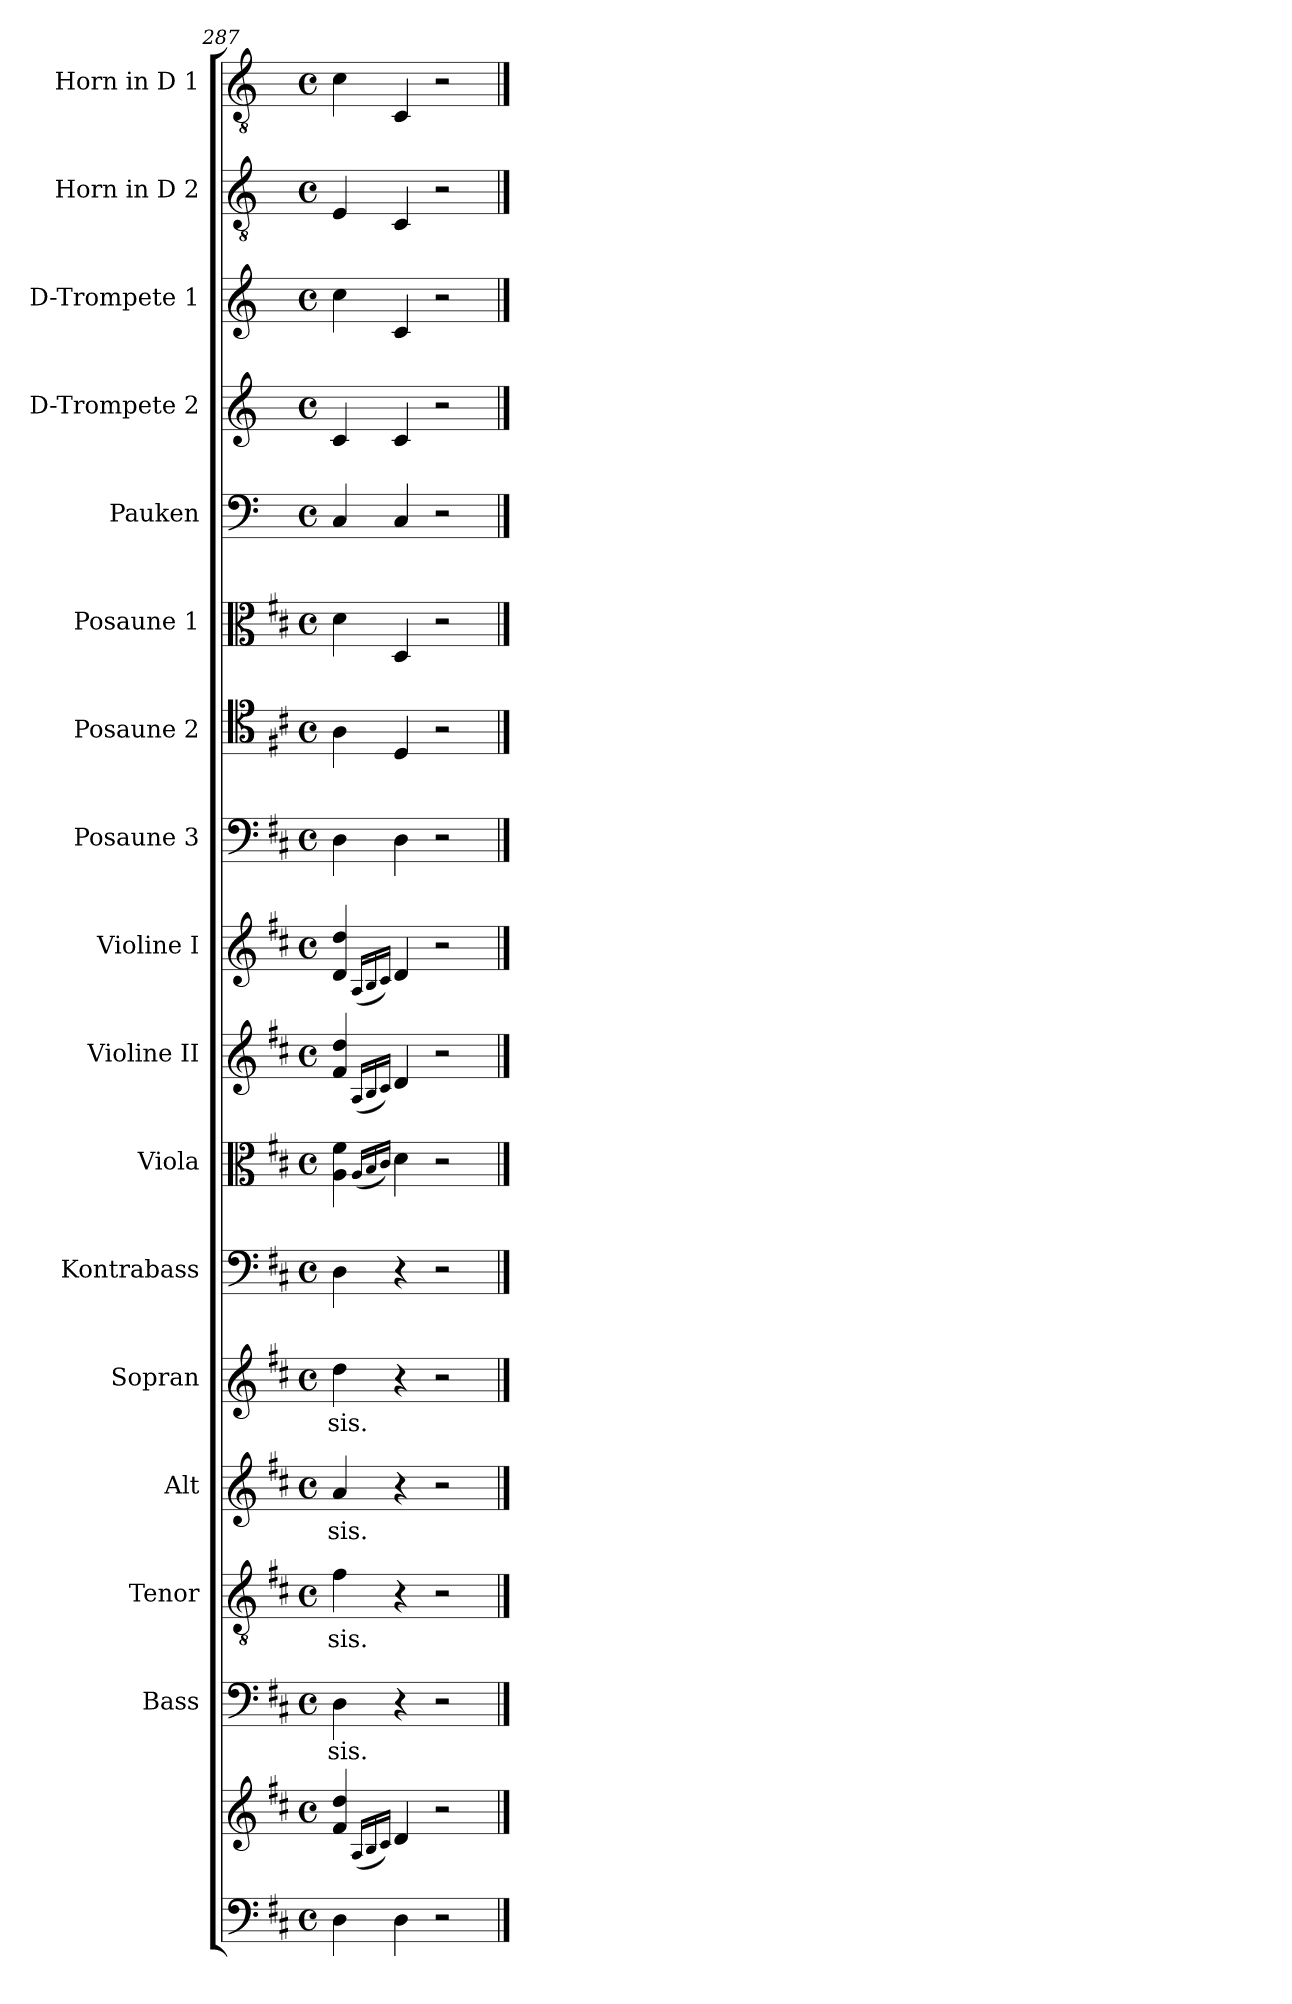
**kern	**kern	**kern	**text	**kern	**text	**kern	**text	**kern	**text	**kern	**kern	**kern	**kern	**kern	**kern	**kern	**kern	**kern	**kern	**kern	**kern
*part17	*part17	*part16	*part16	*part15	*part15	*part14	*part14	*part13	*part13	*part12	*part11	*part10	*part9	*part8	*part7	*part6	*part5	*part4	*part3	*part2	*part1
*staff18	*staff17	*staff16	*staff16	*staff15	*staff15	*staff14	*staff14	*staff13	*staff13	*staff12	*staff11	*staff10	*staff9	*staff8	*staff7	*staff6	*staff5	*staff4	*staff3	*staff2	*staff1
*	*	*I"Bass	*	*I"Tenor	*	*I"Alt	*	*I"Sopran	*	*I"Kontrabass	*I"Viola	*I"Violine II	*I"Violine I	*I"Posaune 3	*I"Posaune 2	*I"Posaune 1	*I"Pauken	*I"D-Trompete 2	*I"D-Trompete 1	*I"Horn in D 2	*I"Horn in D 1
*	*	*I'B.	*	*I'T.	*	*I'A.	*	*I'S.	*	*I'Kb.	*I'Vla.	*I'Vl. II	*I'Vl. I	*I'Pos. 3	*I'Pos. 2	*I'Pos. 1	*I'Pk.	*I'D Trp. 2	*I'D Trp. 1	*I'Hrn. 2	*I'Hrn. 1
*clefF4	*clefG2	*clefF4	*	*clefGv2	*	*clefG2	*	*clefG2	*	*clefF4	*clefC3	*clefG2	*clefG2	*clefF4	*clefC4	*clefC3	*clefF4	*clefG2	*clefG2	*clefGv2	*clefGv2
*	*	*	*	*	*	*	*	*	*	*ITrd7c12	*	*	*	*	*	*	*ITrd-1c-2	*ITrd-1c-2	*ITrd-1c-2	*ITrd-1c-2	*ITrd-1c-2
*k[f#c#]	*k[f#c#]	*k[f#c#]	*	*k[f#c#]	*	*k[f#c#]	*	*k[f#c#]	*	*k[f#c#]	*k[f#c#]	*k[f#c#]	*k[f#c#]	*k[f#c#]	*k[f#c#]	*k[f#c#]	*k[f#c#]	*k[f#c#]	*k[f#c#]	*k[f#c#]	*k[f#c#]
*D:	*D:	*D:	*	*D:	*	*D:	*	*D:	*	*D:	*D:	*D:	*D:	*D:	*D:	*D:	*D:	*D:	*D:	*D:	*D:
*M4/4	*M4/4	*M4/4	*	*M4/4	*	*M4/4	*	*M4/4	*	*M4/4	*M4/4	*M4/4	*M4/4	*M4/4	*M4/4	*M4/4	*M4/4	*M4/4	*M4/4	*M4/4	*M4/4
*met(c)	*met(c)	*met(c)	*	*met(c)	*	*met(c)	*	*met(c)	*	*met(c)	*met(c)	*met(c)	*met(c)	*met(c)	*met(c)	*met(c)	*met(c)	*met(c)	*met(c)	*met(c)	*met(c)
=287	=287	=287	=287	=287	=287	=287	=287	=287	=287	=287	=287	=287	=287	=287	=287	=287	=287	=287	=287	=287	=287
!	!	!	!LO:LY:b	!	!LO:LY:b	!	!LO:LY:b	!	!LO:LY:b	!	!	!	!	!	!	!	!	!	!	!	!
4D\	4f#/ 4dd/	4D\	-sis.	4f#\	-sis.	4a/	-sis.	4dd\	-sis.	4DD\	4A\ 4f#\	4f#/ 4dd/	4d/ 4dd/	4D\	4A\	4d\	4D/	4d/	4dd\	4F#/	4d\
.	(<16qA/LL	.	.	.	.	.	.	.	.	.	(<16qA/LL	(<16qA/LL	(<16qA/LL	.	.	.	.	.	.	.	.
.	16qB/	.	.	.	.	.	.	.	.	.	16qB/	16qB/	16qB/	.	.	.	.	.	.	.	.
.	16qc#/JJ)	.	.	.	.	.	.	.	.	.	16qc#/JJ)	16qc#/JJ)	16qc#/JJ)	.	.	.	.	.	.	.	.
4D\	4d/	4r	.	4r	.	4r	.	4r	.	4r	4d\	4d/	4d/	4D\	4D/	4D/	4D/	4d/	4d/	4D/	4D/
2r	2r	2r	.	2r	.	2r	.	2r	.	2r	2r	2r	2r	2r	2r	2r	2r	2r	2r	2r	2r
==	==	==	==	==	==	==	==	==	==	==	==	==	==	==	==	==	==	==	==	==	==
*-	*-	*-	*-	*-	*-	*-	*-	*-	*-	*-	*-	*-	*-	*-	*-	*-	*-	*-	*-	*-	*-
